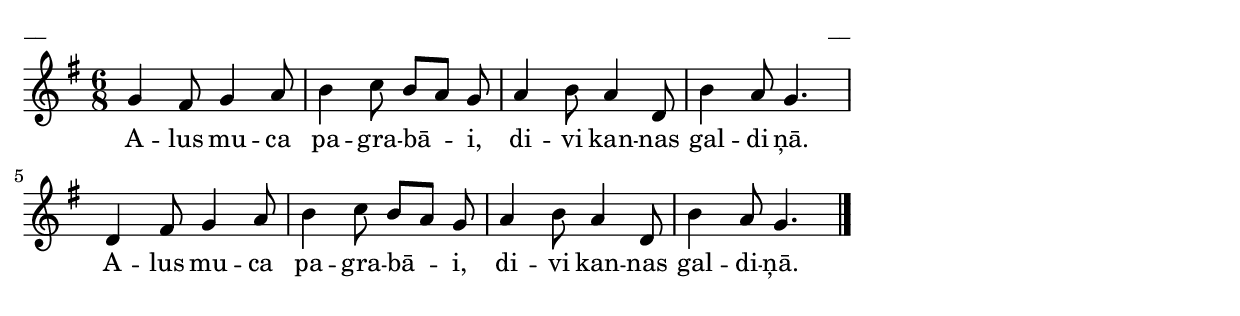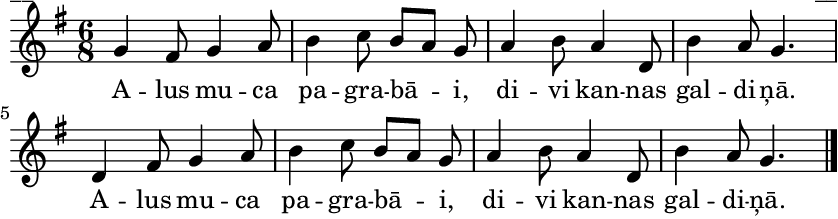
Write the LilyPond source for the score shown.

\version "2.13.18"
#(ly:set-option 'crop #t)

%\header {
%    title = "Alus muca pagrabā"
%}
\paper {
line-width = 14\cm
left-margin = 0.4\cm
between-system-padding = 0.1\cm
between-system-space = 0.1\cm
}
\layout {
indent = #0
ragged-last = ##f
}


voiceA = \relative c'' {
\clef "treble"
\key g \major
\time 6/8
g4 fis8 g4 a8 | b4 c8 b[ a] g | a4 b8 a4 d,8 | b'4 a8 g4. |
d4 fis8 g4 a8 | b4 c8 b[ a] g | a4 b8 a4 d,8 | b'4 a8 g4. |
\bar "|."
} 

lyricA = \lyricmode {
A -- lus mu -- ca pa -- gra -- bā -- i, di -- vi kan -- nas gal -- di -- ņā.
A -- lus mu -- ca pa -- gra -- bā -- i, di -- vi kan -- nas gal -- di -- ņā.
}

fullScore = <<
\new Staff {
<<
\new Voice = "voiceA" { \oneVoice \autoBeamOff \voiceA }
\new Lyrics \lyricsto "voiceA" \lyricA
>>
}
>>

\score {
\fullScore
\header { piece = "__" opus = "__" }
}
\markup { \with-color #(x11-color 'white) \sans \smaller "__" }
\score {
\unfoldRepeats
\fullScore
\midi {
\context { \Staff \remove "Staff_performer" }
\context { \Voice \consists "Staff_performer" }
}
}


